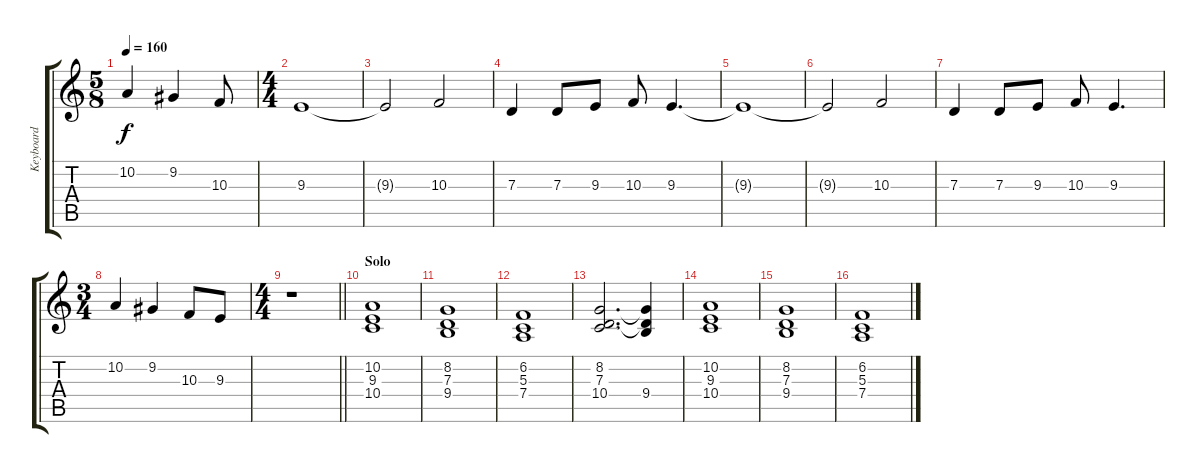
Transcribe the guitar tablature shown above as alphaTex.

\track ("Keyboard" "Keyboard") {instrument stringensemble1}
\staff {score tabs}
\tuning (E4 B3 G3 D3 A2 E2) {hide}
\ts (5 8)
\tempo 160
\clef g2
\ks c
10.2.4{dy f} 9.2.4 10.3.8 |
\ts (4 4)
9.3.1 |
9.3{t}.2 10.3.2 |
7.3.4 7.3.8 9.3.8 10.3.8 9.3.4{d} |
9.3{t}.1 |
9.3{t}.2 10.3.2 |
7.3.4 7.3.8 9.3.8 10.3.8 9.3.4{d} |
\ts (3 4)
10.2.4 9.2.4 10.3.8 9.3.8 |
\ts (4 4)
\barLineRight lightlight
r.1 |
\section ("" "Solo")
(10.2 9.3 10.4).1{volume 11} |
(8.2 7.3 9.4).1 |
(6.2 5.3 7.4).1 |
(8.2 7.3 10.4).2{d} (8.2{t} 7.3{t} 9.4).4 |
(10.2 9.3 10.4).1 |
(8.2 7.3 9.4).1 |
(6.2 5.3 7.4).1
